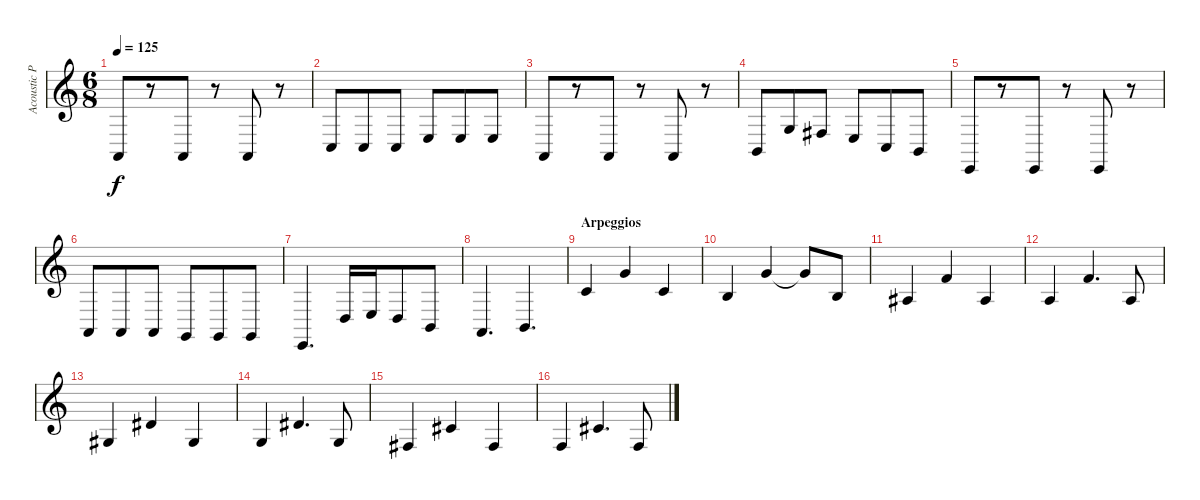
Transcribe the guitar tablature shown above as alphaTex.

\track ("Acoustic Piano (Staff 1)" "Acoustic P") {instrument acousticgrandpiano}
\staff {score}
\tuning (E4 B3 G3 D3 A2 E2 B1) {hide}
\ts (6 8)
\tempo 125
\clef g2
\ks c
0.5.8{dy f} r.8 0.5.8 r.8 0.5.8 r.8 |
3.5.8 3.5.8 3.5.8 2.4.8 2.4.8 2.4.8 |
0.5.8 r.8 0.5.8 r.8 0.5.8 r.8 |
2.5.8 0.3.8 4.4.8 2.4.8 3.5.8 2.5.8 |
0.6.8 r.8 0.6.8 r.8 0.6.8 r.8 |
0.5.8 0.5.8 0.5.8 3.6.8 3.6.8 3.6.8 |
0.6.4{d} 0.4.16 2.4.16 0.4.8 2.5.8 |
0.5.4{d} 2.5.4{d} |
\section ("" "Arpeggios")
1.2.4 3.1.4 1.2.4 |
0.2.4 3.1.4 3.1{t}.8 0.2.8 |
3.3.4 1.1.4 3.3.4 |
2.3.4 1.1.4{d} 2.3.8 |
1.3.4 4.2.4 1.3.4 |
0.3.4 4.2.4{d} 0.3.8 |
4.4.4 2.2.4 4.4.4 |
3.4.4 2.2.4{d} 3.4.8
